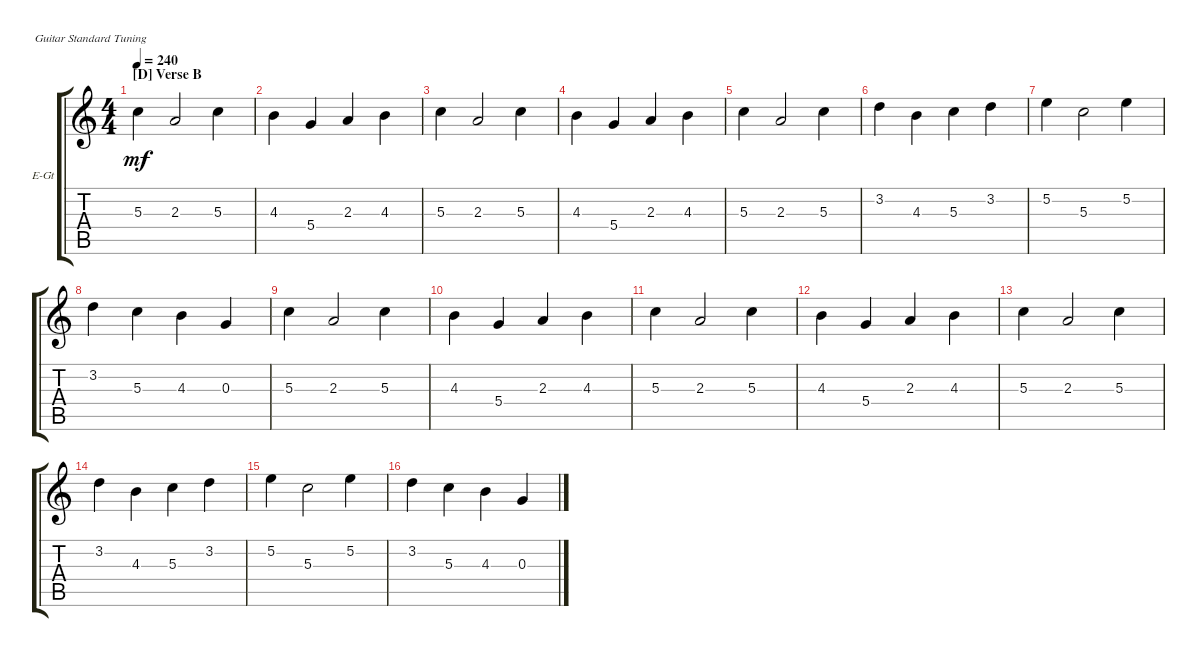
\defaultSystemsLayout 4
\bracketExtendMode groupsimilarinstruments
\firstSystemTrackNameOrientation horizontal
\otherSystemsTrackNameOrientation horizontal
\track ("Lead" "E-Gt") {instrument distortionguitar}
\staff {score tabs}
\tuning (E4 B3 G3 D3 A2 E2)
\ts (4 4)
\section ("D" "Verse B")
\tempo 240
\clef g2
\ks c
5.3.4{dy mf} 2.3.2 5.3.4 |
4.3.4 5.4.4 2.3.4 4.3.4 |
5.3.4 2.3.2 5.3.4 |
4.3.4 5.4.4 2.3.4 4.3.4 |
5.3.4 2.3.2 5.3.4 |
3.2.4 4.3.4 5.3.4 3.2.4 |
5.2.4 5.3.2 5.2.4 |
3.2.4 5.3.4 4.3.4 0.3.4 |
5.3.4 2.3.2 5.3.4 |
4.3.4 5.4.4 2.3.4 4.3.4 |
5.3.4 2.3.2 5.3.4 |
4.3.4 5.4.4 2.3.4 4.3.4 |
5.3.4 2.3.2 5.3.4 |
3.2.4 4.3.4 5.3.4 3.2.4 |
5.2.4 5.3.2 5.2.4 |
3.2.4 5.3.4 4.3.4 0.3.4
